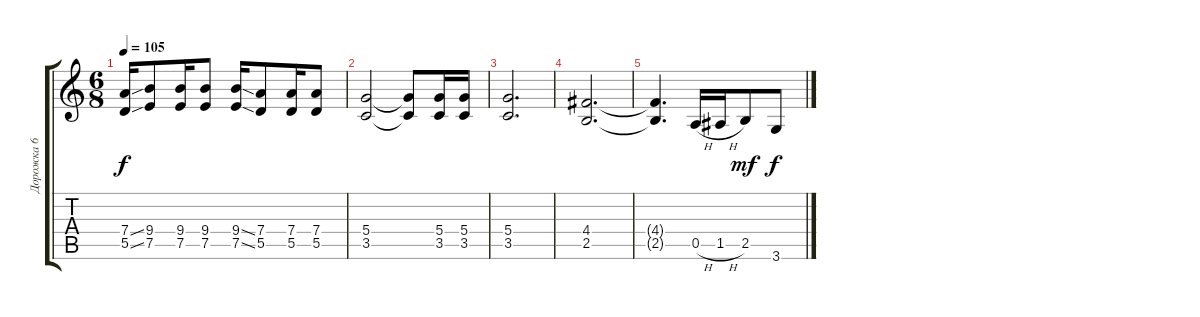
\track ("Дорожка 6" "Дорожка 6") {instrument distortionguitar}
\staff {score tabs}
\tuning (E4 B3 G3 D3 A2 E2) {hide}
\ts (6 8)
\tempo 105
\clef g2
\ks c
(7.4{ss} 5.5{ss}).16{dy f} (9.4 7.5).8 (9.4 7.5).16 (9.4 7.5).8 (9.4{ss} 7.5{ss}).16 (7.4 5.5).8 (7.4 5.5).16 (7.4 5.5).8 |
(5.4 3.5).2 (5.4{t} 3.5{t}).8 (5.4 3.5).16 (5.4 3.5).16 |
(5.4 3.5).2{d} |
(4.4 2.5).2{d} |
(4.4{t} 2.5{t}).4{d} 0.5{h}.16 1.5{h}.16 2.5.8{dy mf} 3.6.8{dy f}
